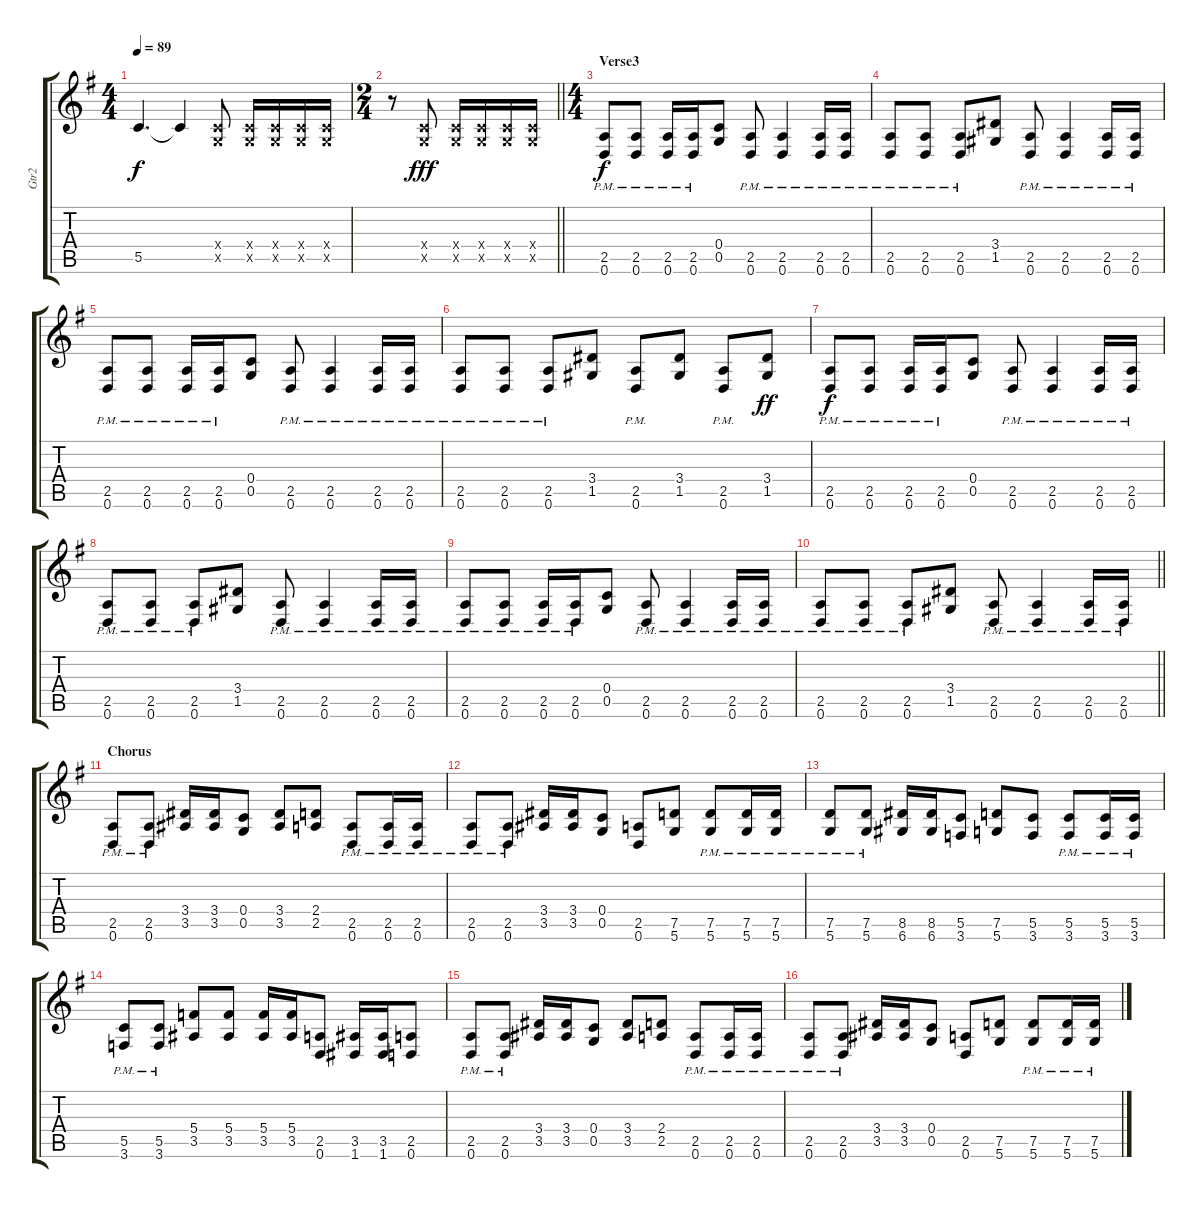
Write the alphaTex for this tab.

\track ("Gtr2" "Gtr2") {instrument distortionguitar}
\staff {score tabs}
\tuning (D4 A3 F3 C3 G2 D2) {hide}
\ts (4 4)
\tempo 89
\clef g2
\ks g
5.5{t}.4{d dy f} 5.5{t}.4 (0.4{x} 0.5{x}).8{volume 4} (0.4{x} 0.5{x}).16 (0.4{x} 0.5{x}).16 (0.4{x} 0.5{x}).16 (0.4{x} 0.5{x}).16 |
\ts (2 4)
\barLineRight lightlight
r.8 (0.4{x} 0.5{x}).8{dy fff} (0.4{x} 0.5{x}).16 (0.4{x} 0.5{x}).16 (0.4{x} 0.5{x}).16 (0.4{x} 0.5{x}).16 |
\ts (4 4)
\section ("" "Verse3")
(2.5{pm} 0.6{pm}).8{dy f} (2.5{pm} 0.6{pm}).8 (2.5{pm} 0.6{pm}).16 (2.5{pm} 0.6{pm}).16 (0.4 0.5).8 (2.5{pm} 0.6{pm}).8 (2.5{pm} 0.6{pm}).4 (2.5{pm} 0.6{pm}).16 (2.5{pm} 0.6{pm}).16 |
(2.5{pm} 0.6{pm}).8 (2.5{pm} 0.6{pm}).8 (2.5{pm} 0.6{pm}).8 (3.4 1.5).8 (2.5{pm} 0.6{pm}).8 (2.5{pm} 0.6{pm}).4 (2.5{pm} 0.6{pm}).16 (2.5{pm} 0.6{pm}).16 |
(2.5{pm} 0.6{pm}).8 (2.5{pm} 0.6{pm}).8 (2.5{pm} 0.6{pm}).16 (2.5{pm} 0.6{pm}).16 (0.4 0.5).8 (2.5{pm} 0.6{pm}).8 (2.5{pm} 0.6{pm}).4 (2.5{pm} 0.6{pm}).16 (2.5{pm} 0.6{pm}).16 |
(2.5{pm} 0.6{pm}).8 (2.5{pm} 0.6{pm}).8 (2.5{pm} 0.6{pm}).8 (3.4 1.5).8 (2.5{pm} 0.6{pm}).8 (3.4 1.5).8 (2.5{pm} 0.6{pm}).8 (3.4 1.5).8{dy ff} |
(2.5{pm} 0.6{pm}).8{dy f} (2.5{pm} 0.6{pm}).8 (2.5{pm} 0.6{pm}).16 (2.5{pm} 0.6{pm}).16 (0.4 0.5).8 (2.5{pm} 0.6{pm}).8 (2.5{pm} 0.6{pm}).4 (2.5{pm} 0.6{pm}).16 (2.5{pm} 0.6{pm}).16 |
(2.5{pm} 0.6{pm}).8 (2.5{pm} 0.6{pm}).8 (2.5{pm} 0.6{pm}).8 (3.4 1.5).8 (2.5{pm} 0.6{pm}).8 (2.5{pm} 0.6{pm}).4 (2.5{pm} 0.6{pm}).16 (2.5{pm} 0.6{pm}).16 |
(2.5{pm} 0.6{pm}).8 (2.5{pm} 0.6{pm}).8 (2.5{pm} 0.6{pm}).16 (2.5{pm} 0.6{pm}).16 (0.4 0.5).8 (2.5{pm} 0.6{pm}).8 (2.5{pm} 0.6{pm}).4 (2.5{pm} 0.6{pm}).16 (2.5{pm} 0.6{pm}).16 |
\barLineRight lightlight
(2.5{pm} 0.6{pm}).8 (2.5{pm} 0.6{pm}).8 (2.5{pm} 0.6{pm}).8 (3.4 1.5).8 (2.5{pm} 0.6{pm}).8 (2.5{pm} 0.6{pm}).4 (2.5{pm} 0.6{pm}).16 (2.5{pm} 0.6{pm}).16 |
\section ("" "Chorus")
(2.5{pm} 0.6{pm}).8{volume 7} (2.5{pm} 0.6{pm}).8 (3.4 3.5).16 (3.4 3.5).16 (0.4 0.5).8 (3.4 3.5).8 (2.4 2.5).8 (2.5{pm} 0.6{pm}).8 (2.5{pm} 0.6{pm}).16 (2.5{pm} 0.6{pm}).16 |
(2.5{pm} 0.6{pm}).8 (2.5{pm} 0.6{pm}).8 (3.4 3.5).16 (3.4 3.5).16 (0.4 0.5).8 (2.5 0.6).8 (7.5 5.6).8 (7.5{pm} 5.6{pm}).8 (7.5{pm} 5.6{pm}).16 (7.5{pm} 5.6{pm}).16 |
(7.5{pm} 5.6{pm}).8 (7.5{pm} 5.6{pm}).8 (8.5 6.6).16 (8.5 6.6).16 (5.5 3.6).8 (7.5 5.6).8 (5.5 3.6).8 (5.5{pm} 3.6{pm}).8 (5.5{pm} 3.6{pm}).16 (5.5{pm} 3.6{pm}).16 |
(5.5{pm} 3.6{pm}).8 (5.5{pm} 3.6{pm}).8 (5.4 3.5).8 (5.4 3.5).8 (5.4 3.5).16 (5.4 3.5).16 (2.5 0.6).8 (3.5 1.6).16 (3.5 1.6).16 (2.5 0.6).8 |
(2.5{pm} 0.6{pm}).8 (2.5{pm} 0.6{pm}).8 (3.4 3.5).16 (3.4 3.5).16 (0.4 0.5).8 (3.4 3.5).8 (2.4 2.5).8 (2.5{pm} 0.6{pm}).8 (2.5{pm} 0.6{pm}).16 (2.5{pm} 0.6{pm}).16 |
(2.5{pm} 0.6{pm}).8 (2.5{pm} 0.6{pm}).8 (3.4 3.5).16 (3.4 3.5).16 (0.4 0.5).8 (2.5 0.6).8 (7.5 5.6).8 (7.5{pm} 5.6{pm}).8 (7.5{pm} 5.6{pm}).16 (7.5{pm} 5.6{pm}).16
